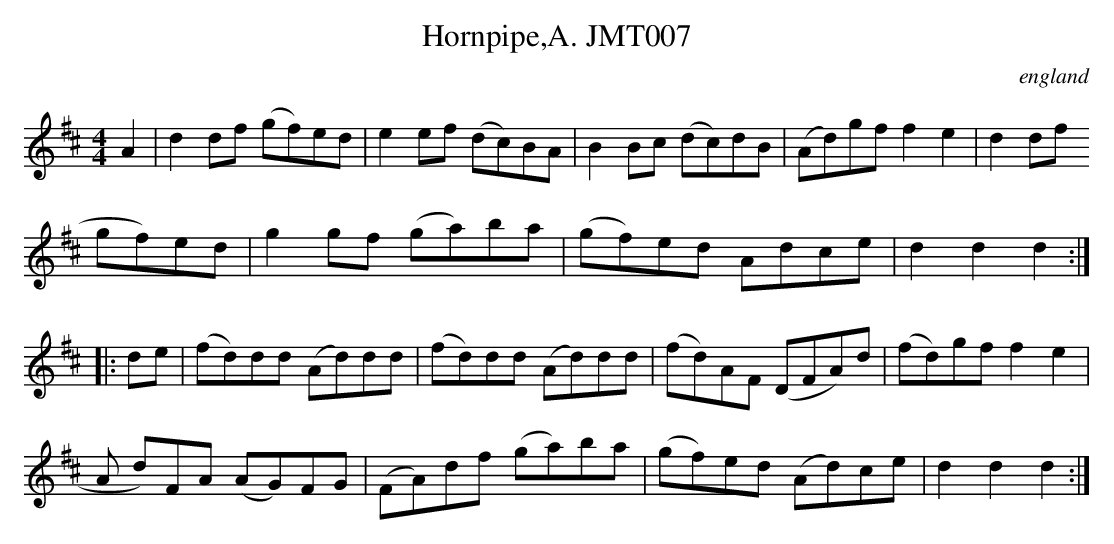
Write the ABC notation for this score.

X:1
T:Hornpipe,A. JMT007
O:england
M:4/4
L:1/8
K:D
A2 | d2 df (gf)ed | e2 ef (dc)BA | B2 Bc (dc)dB | (Ad)gf f2 e2 | d2 df (
gf)ed | g2gf (ga)ba | (gf)ed Adce | d2d2d2 :|
|: de | (fd)dd (Ad)dd | (fd)dd (Ad)dd | (fd)AF (DFA)d | (fd)gf f2e2 | (
A
d)FA (AG)FG | (FA)df (ga)ba | (gf)ed (Ad)ce | d2d2d2 :|
